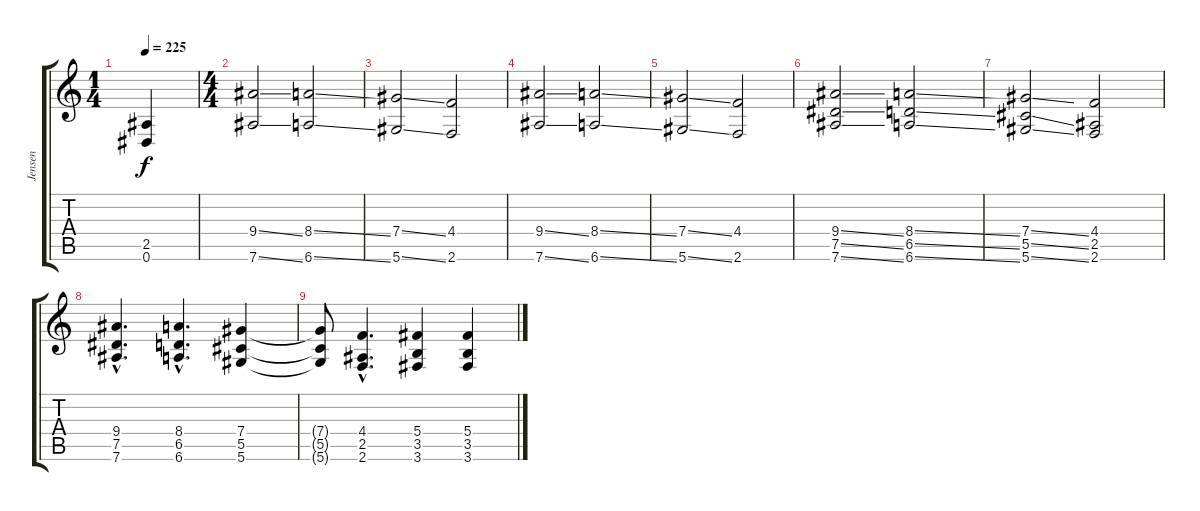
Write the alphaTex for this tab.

\track ("Jensen" "Jensen") {instrument distortionguitar}
\staff {score tabs}
\tuning (Eb4 Bb3 Gb3 Db3 Ab2 Eb2) {hide}
\ts (1 4)
\tempo 225
\clef g2
\ks c
(2.5{t} 0.6{t}).4{dy f} |
\ts (4 4)
(9.4{ss} 7.6{ss}).2 (8.4{ss} 6.6{ss}).2 |
(7.4{ss} 5.6{ss}).2 (4.4 2.6).2 |
(9.4{ss} 7.6{ss}).2 (8.4{ss} 6.6{ss}).2 |
(7.4{ss} 5.6{ss}).2 (4.4 2.6).2 |
(9.4{ss} 7.5{ss} 7.6{ss}).2 (8.4{ss} 6.5{ss} 6.6{ss}).2 |
(7.4{ss} 5.5{ss} 5.6{ss}).2 (4.4 2.5 2.6).2 |
(9.4{hac} 7.5{hac} 7.6{hac}).4{d} (8.4{hac} 6.5{hac} 6.6{hac}).4{d} (7.4 5.5 5.6).4 |
(7.4{t} 5.5{t} 5.6{t}).8 (4.4{hac} 2.5{hac} 2.6{hac}).4{d} (5.4 3.5 3.6).4 (5.4 3.5 3.6).4
